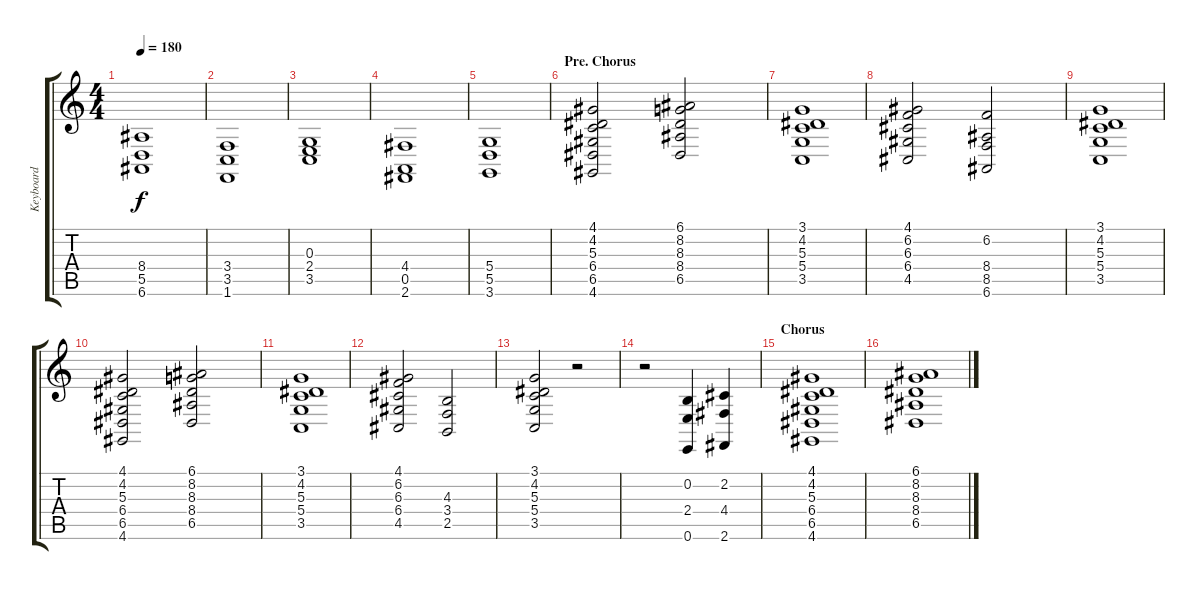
\track ("Keyboard" "Keyboard") {instrument stringensemble1}
\staff {score tabs}
\tuning (E4 B3 G3 D3 A2 E2) {hide}
\ts (4 4)
\tempo 180
\clef g2
\ks c
(8.4 5.5 6.6).1{dy f} |
(3.4 3.5 1.6).1 |
(0.3 2.4 3.5).1 |
(4.4 0.5 2.6).1 |
(5.4 5.5 3.6).1 |
\section ("" "Pre. Chorus")
(4.1 4.2 5.3 6.4 6.5 4.6).2{volume 12} (6.1 8.2 8.3 8.4 6.5).2 |
(3.1 4.2 5.3 5.4 3.5).1 |
(4.1 6.2 6.3 6.4 4.5).2 (6.2 8.4 8.5 6.6).2 |
(3.1 4.2 5.3 5.4 3.5).1 |
(4.1 4.2 5.3 6.4 6.5 4.6).2 (6.1 8.2 8.3 8.4 6.5).2 |
(3.1 4.2 5.3 5.4 3.5).1 |
(4.1 6.2 6.3 6.4 4.5).2 (4.3 3.4 2.5).2 |
(3.1 4.2 5.3 5.4 3.5).2 r.2 |
r.2 (0.2 2.4 0.6).4 (2.2 4.4 2.6).4 |
\section ("" "Chorus")
(4.1 4.2 5.3 6.4 6.5 4.6).1 |
(6.1 8.2 8.3 8.4 6.5).1
